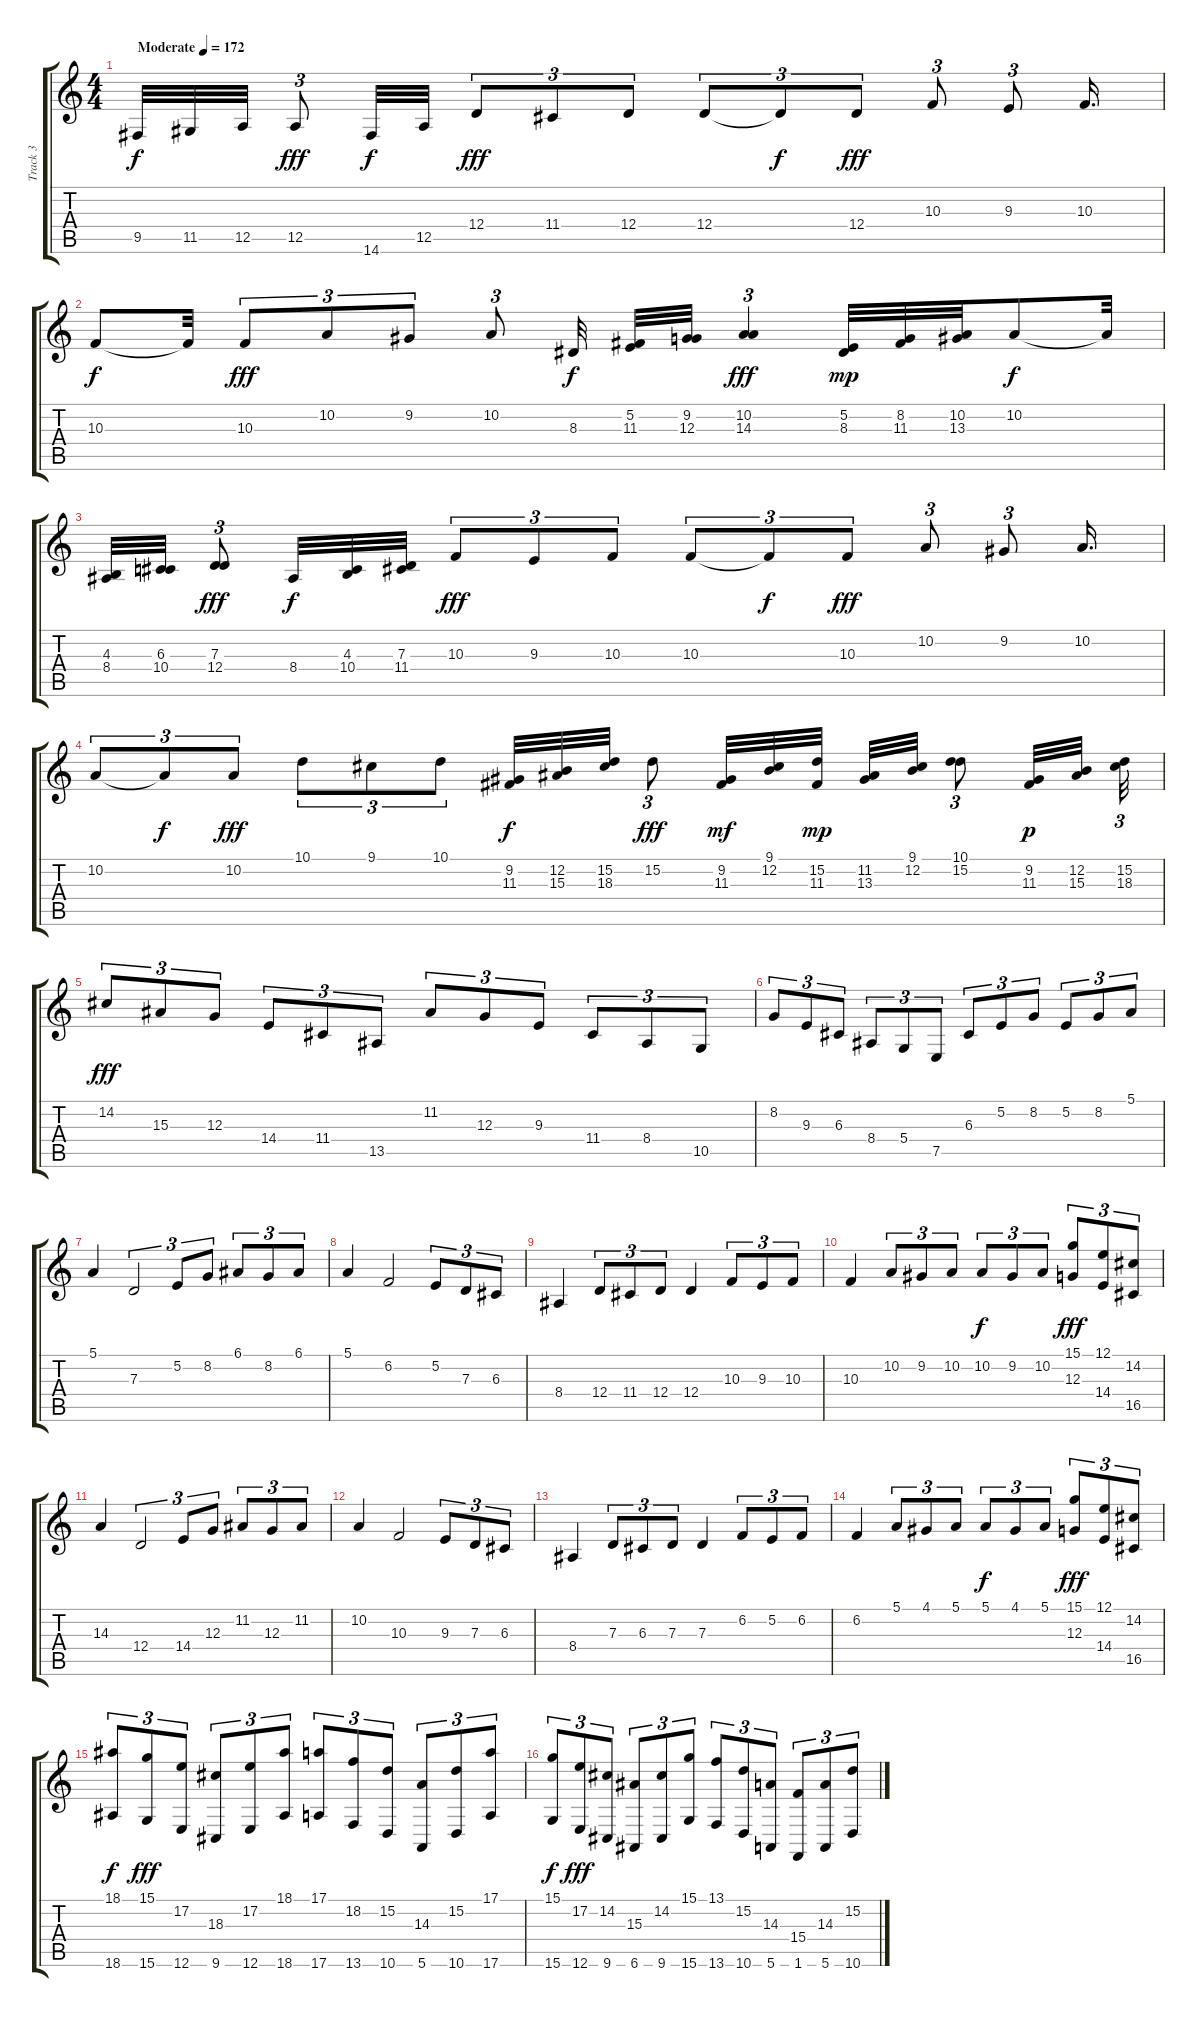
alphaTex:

\track ("Track 3" "Track 3") {instrument stringensemble1}
\staff {score tabs}
\tuning (E4 B3 G3 D3 A2 E2) {hide}
\ts (4 4)
\tempo (172 "Moderate")
\clef g2
\ks c
9.5.32{dy f instrument stringensemble1} 11.5.32 12.5.32 12.5.8{tu (3 2) dy fff} 14.6.32{dy f} 12.5.32 12.4.8{tu (3 2) dy fff} 11.4.8{tu (3 2)} 12.4.8{tu (3 2)} 12.4.8{tu (3 2)} 12.4{t}.8{tu (3 2) dy f} 12.4.8{tu (3 2) dy fff} 10.3.8{tu (3 2)} 9.3.8{tu (3 2)} 10.3.16{d} |
10.3.8{dy f} 10.3{t}.32 10.3.8{tu (3 2) dy fff} 10.2.8{tu (3 2)} 9.2.8{tu (3 2)} 10.2.8{tu (3 2)} 8.3.32{dy f} (5.2 11.3).32 (9.2 12.3).32 (10.2 14.3).4{tu (3 2) dy fff} (5.2 8.3).32{dy mp} (8.2 11.3).32 (10.2 13.3).32 10.2.8{dy f} 10.2{t}.32 |
(4.3 8.4).32 (6.3 10.4).32 (7.3 12.4).8{tu (3 2) dy fff} 8.4.32{dy f} (4.3 10.4).32 (7.3 11.4).32 10.3.8{tu (3 2) dy fff} 9.3.8{tu (3 2)} 10.3.8{tu (3 2)} 10.3.8{tu (3 2)} 10.3{t}.8{tu (3 2) dy f} 10.3.8{tu (3 2) dy fff} 10.2.8{tu (3 2)} 9.2.8{tu (3 2)} 10.2.16{d} |
10.2.8{tu (3 2)} 10.2{t}.8{tu (3 2) dy f} 10.2.8{tu (3 2) dy fff} 10.1.8{tu (3 2)} 9.1.8{tu (3 2)} 10.1.8{tu (3 2)} (9.2 11.3).32{dy f} (12.2 15.3).32 (15.2 18.3).32 15.2.8{tu (3 2) dy fff} (9.2 11.3).32{dy mf} (9.1 12.2).32 (15.2 11.3).32{dy mp} (11.2 13.3).32 (9.1 12.2).32 (10.1 15.2).8{tu (3 2)} (9.2 11.3).32{dy p} (12.2 15.3).32{beam splitsecondary} (15.2 18.3).32{tu (3 2)} |
14.2.8{tu (3 2) dy fff} 15.3.8{tu (3 2)} 12.3.8{tu (3 2)} 14.4.8{tu (3 2)} 11.4.8{tu (3 2)} 13.5.8{tu (3 2)} 11.2.8{tu (3 2)} 12.3.8{tu (3 2)} 9.3.8{tu (3 2)} 11.4.8{tu (3 2)} 8.4.8{tu (3 2)} 10.5.8{tu (3 2)} |
8.2.8{tu (3 2)} 9.3.8{tu (3 2)} 6.3.8{tu (3 2)} 8.4.8{tu (3 2)} 5.4.8{tu (3 2)} 7.5.8{tu (3 2)} 6.3.8{tu (3 2)} 5.2.8{tu (3 2)} 8.2.8{tu (3 2)} 5.2.8{tu (3 2)} 8.2.8{tu (3 2)} 5.1.8{tu (3 2)} |
5.1.4 7.3.2{tu (3 2)} 5.2.8{tu (3 2)} 8.2.8{tu (3 2)} 6.1.8{tu (3 2)} 8.2.8{tu (3 2)} 6.1.8{tu (3 2)} |
5.1.4 6.2.2 5.2.8{tu (3 2)} 7.3.8{tu (3 2)} 6.3.8{tu (3 2)} |
8.4.4 12.4.8{tu (3 2)} 11.4.8{tu (3 2)} 12.4.8{tu (3 2)} 12.4.4 10.3.8{tu (3 2)} 9.3.8{tu (3 2)} 10.3.8{tu (3 2)} |
10.3.4 10.2.8{tu (3 2)} 9.2.8{tu (3 2)} 10.2.8{tu (3 2)} 10.2.8{tu (3 2) dy f} 9.2.8{tu (3 2)} 10.2.8{tu (3 2)} (15.1 12.3).8{tu (3 2) dy fff} (12.1 14.4).8{tu (3 2)} (14.2 16.5).8{tu (3 2)} |
14.3.4 12.4.2{tu (3 2)} 14.4.8{tu (3 2)} 12.3.8{tu (3 2)} 11.2.8{tu (3 2)} 12.3.8{tu (3 2)} 11.2.8{tu (3 2)} |
10.2.4 10.3.2 9.3.8{tu (3 2)} 7.3.8{tu (3 2)} 6.3.8{tu (3 2)} |
8.4.4 7.3.8{tu (3 2)} 6.3.8{tu (3 2)} 7.3.8{tu (3 2)} 7.3.4 6.2.8{tu (3 2)} 5.2.8{tu (3 2)} 6.2.8{tu (3 2)} |
6.2.4 5.1.8{tu (3 2)} 4.1.8{tu (3 2)} 5.1.8{tu (3 2)} 5.1.8{tu (3 2) dy f} 4.1.8{tu (3 2)} 5.1.8{tu (3 2)} (15.1 12.3).8{tu (3 2) dy fff} (12.1 14.4).8{tu (3 2)} (14.2 16.5).8{tu (3 2)} |
(18.1 18.6).8{tu (3 2) dy f} (15.1 15.6).8{tu (3 2) dy fff} (17.2 12.6).8{tu (3 2)} (18.3 9.6).8{tu (3 2)} (17.2 12.6).8{tu (3 2)} (18.1 18.6).8{tu (3 2)} (17.1 17.6).8{tu (3 2)} (18.2 13.6).8{tu (3 2)} (15.2 10.6).8{tu (3 2)} (14.3 5.6).8{tu (3 2)} (15.2 10.6).8{tu (3 2)} (17.1 17.6).8{tu (3 2)} |
(15.1 15.6).8{tu (3 2) dy f} (17.2 12.6).8{tu (3 2) dy fff} (14.2 9.6).8{tu (3 2)} (15.3 6.6).8{tu (3 2)} (14.2 9.6).8{tu (3 2)} (15.1 15.6).8{tu (3 2)} (13.1 13.6).8{tu (3 2)} (15.2 10.6).8{tu (3 2)} (14.3 5.6).8{tu (3 2)} (15.4 1.6).8{tu (3 2)} (14.3 5.6).8{tu (3 2)} (15.2 10.6).8{tu (3 2)}
